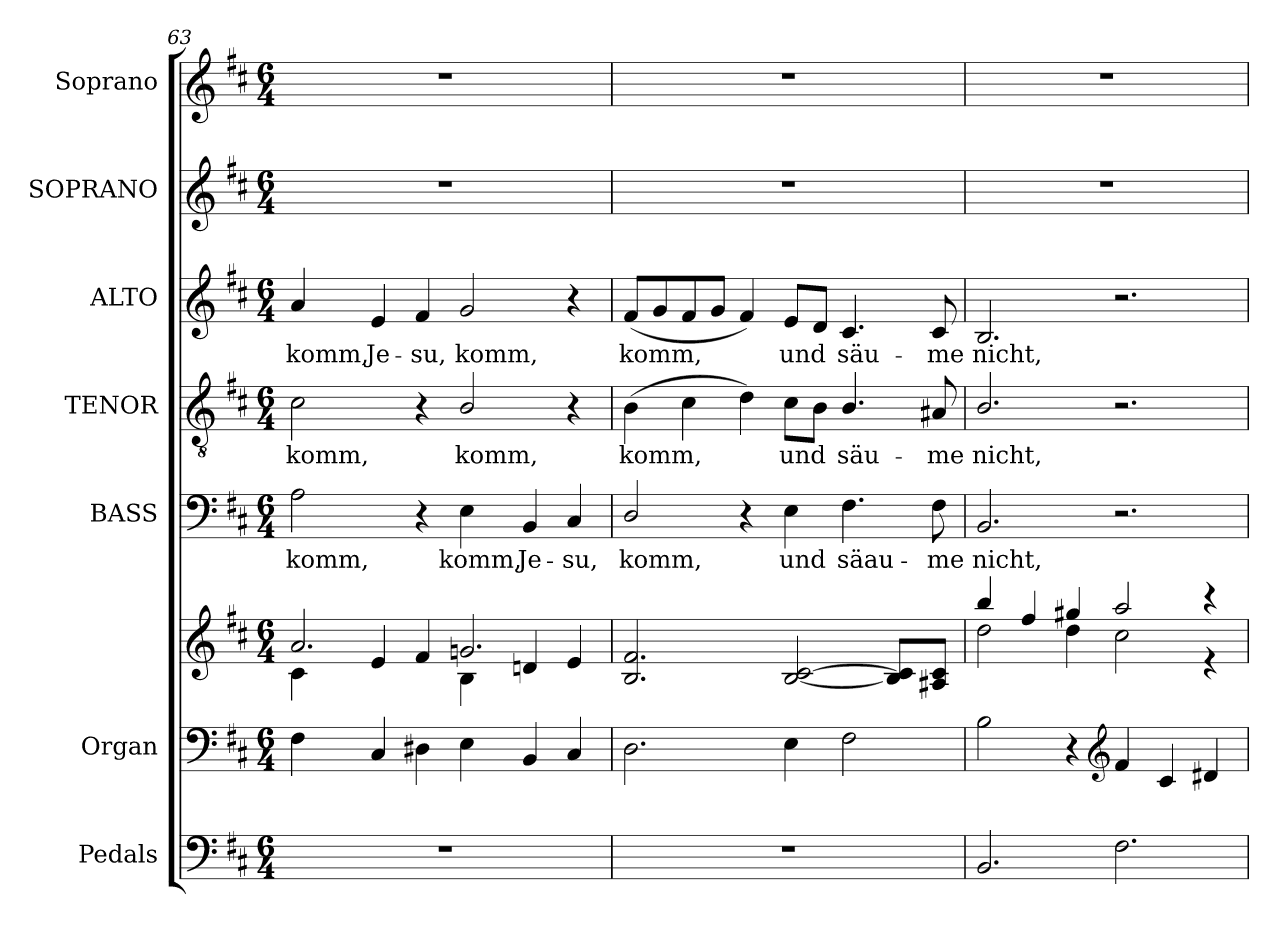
**kern	**kern	**kern	**kern	**text	**kern	**text	**kern	**text	**kern	**kern
*part7	*part6	*part6	*part5	*part5	*part4	*part4	*part3	*part3	*part2	*part1
*staff8	*staff7	*staff6	*staff5	*staff5	*staff4	*staff4	*staff3	*staff3	*staff2	*staff1
*I"Pedals	*I"Organ	*	*I"BASS	*	*I"TENOR	*	*I"ALTO	*	*I"SOPRANO	*I"Soprano
*I'Ped.	*I'Org.	*	*I'B.	*	*I'T.	*	*I'A.	*	*I'S.	*I'S.
*clefF4	*clefF4	*clefG2	*clefF4	*	*clefGv2	*	*clefG2	*	*clefG2	*clefG2
*	*	*	*	*	*ITrd7c12	*	*	*	*	*
*k[f#c#]	*k[f#c#]	*k[f#c#]	*k[f#c#]	*	*k[f#c#]	*	*k[f#c#]	*	*k[f#c#]	*k[f#c#]
*D:	*D:	*D:	*D:	*	*D:	*	*D:	*	*D:	*D:
*M6/4	*M6/4	*M6/4	*M6/4	*	*M6/4	*	*M6/4	*	*M6/4	*M6/4
=63	=63	=63	=63	=63	=63	=63	=63	=63	=63	=63
!LO:N:vis=1	!	!	!	!	!	!	!	!	!	!
*	*	*^	*	*	*	*	*	*	*	*
!	!	!	!	!	!LO:LY:b:color=#000000	!	!	!	!	!	!
!	!	!	!	!	!	!	!LO:LY:b:color=#000000	!	!	!	!
!	!	!	!	!	!	!	!	!	!LO:LY:b:color=#000000	!LO:N:vis=1	!LO:N:vis=1
1.r	4F#i\	2.ai/	4c#i\	2Ai\	komm,	2C#i\	komm,	4ai/	komm,	1.r	1.r
!	!	!	!	!	!	!	!	!	!LO:LY:b:color=#000000	!	!
.	4C#i/	.	4ei/	.	.	.	.	4ei/	Je-	.	.
!	!	!	!	!	!	!	!	!	!LO:LY:b:color=#000000	!	!
.	4D#Xi\	.	4f#i/	4r	.	4r	.	4f#i/	-su,	.	.
!	!	!	!	!	!LO:LY:b:color=#000000	!	!	!	!	!	!
!	!	!	!	!	!	!	!LO:LY:b:color=#000000	!	!	!	!
!	!	!	!	!	!	!	!	!	!LO:LY:b:color=#000000	!	!
.	4Ei\	2.gni/	4Bi\	4Ei\	komm,	2BBi/	komm,	2gi/	komm,	.	.
!	!	!	!	!	!LO:LY:b:color=#000000	!	!	!	!	!	!
.	4BBi/	.	4dni/	4BBi/	Je-	.	.	.	.	.	.
!	!	!	!	!	!LO:LY:b:color=#000000	!	!	!	!	!	!
.	4C#i/	.	4ei/	4C#i/	-su,	4r	.	4r	.	.	.
!!LO:PB:g=z
=64	=64	=64	=64	=64	=64	=64	=64	=64	=64	=64	=64
!LO:N:vis=1	!	!	!	!	!	!	!	!	!	!	!
*	*	*v	*v	*	*	*	*	*	*	*	*
*	*	*^	*	*	*	*	*	*	*	*
!	!	!	!	!	!LO:LY:b:color=#000000	!	!	!	!	!	!
*	*	*v	*v	*	*	*	*	*	*	*	*
*	*	*^	*	*	*	*	*	*	*	*
!	!	!	!	!	!	!	!LO:LY:b:color=#000000	!	!	!	!
*	*	*v	*v	*	*	*	*	*	*	*	*
*	*	*^	*	*	*	*	*	*	*	*
!	!	!	!	!	!	!	!	!	!LO:LY:b:color=#000000	!LO:N:vis=1	!LO:N:vis=1
*	*	*v	*v	*	*	*	*	*	*	*	*
1.r	2.Di\	2.Bi/ 2.f#i	2Di/	komm,	(4BBi\	komm,	(8f#i/L	komm,	1.r	1.r
.	.	.	.	.	.	.	8gi/	.	.	.
.	.	.	.	.	4C#i\	.	8f#i/	.	.	.
.	.	.	.	.	.	.	8gi/J	.	.	.
.	.	.	4r	.	4Di\)	.	4f#i/)	.	.	.
!	!	!	!	!LO:LY:b:color=#000000	!	!	!	!	!	!
!	!	!	!	!	!	!LO:LY:b:color=#000000	!	!	!	!
!	!	!	!	!	!	!	!	!LO:LY:b:color=#000000	!	!
.	4Ei\	[2Bi/ [2c#i	4Ei\	und	8C#i\L	und	8ei/L	und	.	.
.	.	.	.	.	8BBi\J	.	8di/J	.	.	.
!	!	!	!	!LO:LY:b:color=#000000	!	!	!	!	!	!
!	!	!	!	!	!	!LO:LY:b:color=#000000	!	!	!	!
!	!	!	!	!	!	!	!	!LO:LY:b:color=#000000	!	!
.	2F#i\	.	4.F#i\	säau-	4.BBi/	säu-	4.c#i/	säu-	.	.
.	.	8Bi/] 8c#i]L	.	.	.	.	.	.	.	.
!	!	!	!	!LO:LY:b:color=#000000	!	!	!	!	!	!
!	!	!	!	!	!	!LO:LY:b:color=#000000	!	!	!	!
!	!	!	!	!	!	!	!	!LO:LY:b:color=#000000	!	!
.	.	8A#Xi/ 8c#iJ	8F#i\	-me	8AA#Xi/	-me	8c#i/	-me	.	.
=65	=65	=65	=65	=65	=65	=65	=65	=65	=65	=65
*	*	*^	*	*	*	*	*	*	*	*
!	!	!	!	!	!LO:LY:b:color=#000000	!	!	!	!	!	!
!	!	!	!	!	!	!	!LO:LY:b:color=#000000	!	!	!	!
!	!	!	!	!	!	!	!	!	!LO:LY:b:color=#000000	!LO:N:vis=1	!LO:N:vis=1
2.BBi/	2Bi\	4bbi/	2ddi\	2.BBi/	nicht,	2.BBi/	nicht,	2.Bi/	nicht,	1.r	1.r
.	.	4ff#i/	.	.	.	.	.	.	.	.	.
.	4r	4gg#Xi/	4ddi\	.	.	.	.	.	.	.	.
*	*clefG2	*	*	*	*	*	*	*	*	*	*
2.F#i\	4f#i/	2aai/	2cc#i\	2.r	.	2.r	.	2.r	.	.	.
.	4c#i/	.	.	.	.	.	.	.	.	.	.
.	4d#Xi/	4r	4r	.	.	.	.	.	.	.	.
*	*	*v	*v	*	*	*	*	*	*	*	*
=	=	=	=	=	=	=	=	=	=	=
*-	*-	*-	*-	*-	*-	*-	*-	*-	*-	*-
